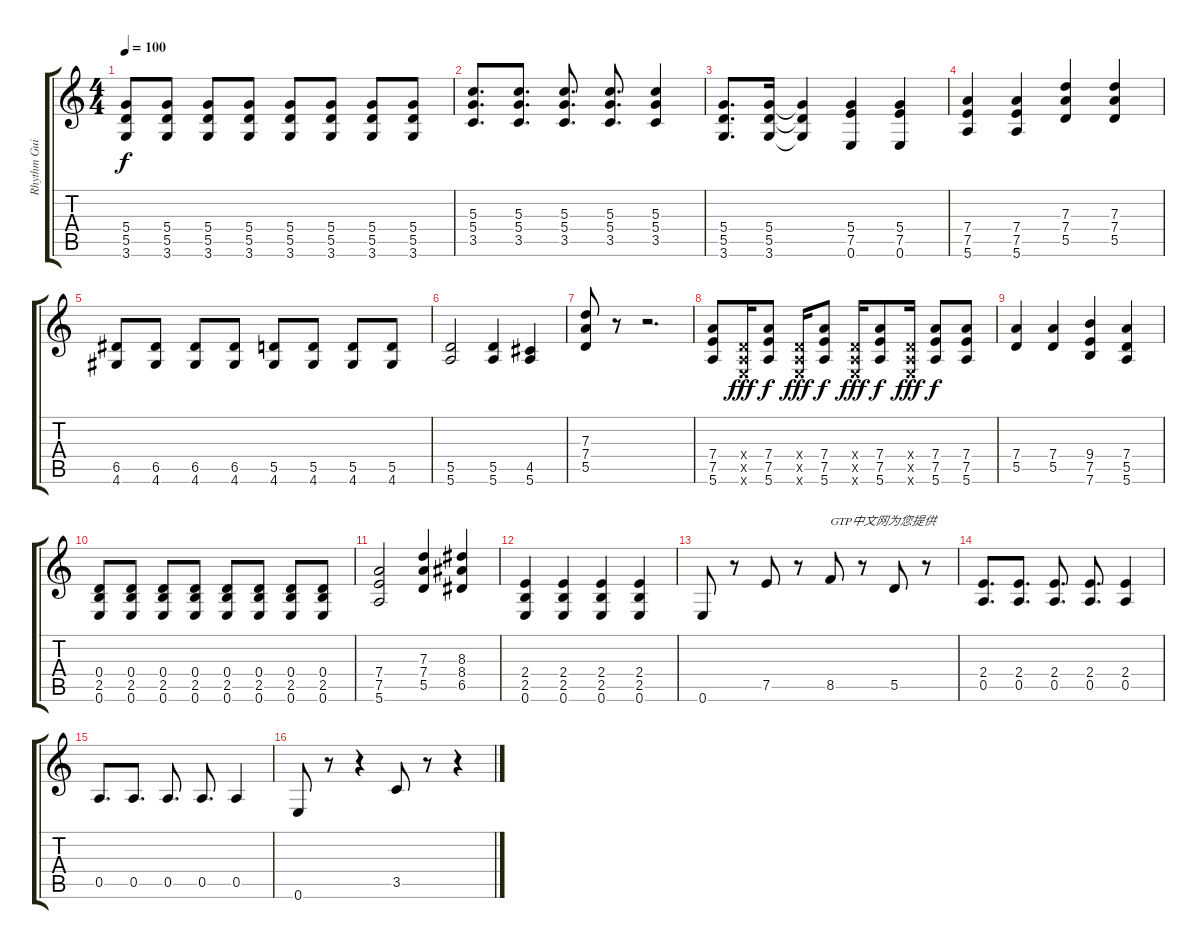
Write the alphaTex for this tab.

\track ("Rhythm Guitar" "Rhythm Gui") {instrument distortionguitar}
\staff {score tabs}
\tuning (E4 B3 G3 D3 A2 E2) {hide}
\ts (4 4)
\tempo 100
\clef g2
\ks c
(5.4 5.5 3.6).8{dy f} (5.4 5.5 3.6).8 (5.4 5.5 3.6).8 (5.4 5.5 3.6).8 (5.4 5.5 3.6).8 (5.4 5.5 3.6).8 (5.4 5.5 3.6).8 (5.4 5.5 3.6).8 |
(5.3 5.4 3.5).8{d} (5.3 5.4 3.5).8{d} (5.3 5.4 3.5).8{d} (5.3 5.4 3.5).8{d} (5.3 5.4 3.5).4 |
(5.4 5.5 3.6).8{d} (5.4 5.5 3.6).16 (5.4{t} 5.5{t} 3.6{t}).4 (5.4 7.5 0.6).4 (5.4 7.5 0.6).4 |
(7.4 7.5 5.6).4 (7.4 7.5 5.6).4 (7.3 7.4 5.5).4 (7.3 7.4 5.5).4 |
(6.5 4.6).8 (6.5 4.6).8 (6.5 4.6).8 (6.5 4.6).8 (5.5 4.6).8 (5.5 4.6).8 (5.5 4.6).8 (5.5 4.6).8 |
(5.5 5.6).2 (5.5 5.6).4 (4.5 5.6).4 |
(7.3 7.4 5.5).8 r.8 r.2{d} |
(7.4 7.5 5.6).8 (0.4{x} 0.5{x} 0.6{x}).16{dy fff} (7.4 7.5 5.6).8{dy f} (0.4{x} 0.5{x} 0.6{x}).16{dy fff} (7.4 7.5 5.6).8{dy f} (0.4{x} 0.5{x} 0.6{x}).16{dy fff} (7.4 7.5 5.6).8{dy f} (0.4{x} 0.5{x} 0.6{x}).16{dy fff} (7.4 7.5 5.6).8{dy f} (7.4 7.5 5.6).8 |
(7.4 5.5).4 (7.4 5.5).4 (9.4 7.5 7.6).4 (7.4 5.5 5.6).4 |
(0.4 2.5 0.6).8 (0.4 2.5 0.6).8 (0.4 2.5 0.6).8 (0.4 2.5 0.6).8 (0.4 2.5 0.6).8 (0.4 2.5 0.6).8 (0.4 2.5 0.6).8 (0.4 2.5 0.6).8 |
(7.4 7.5 5.6).2 (7.3 7.4 5.5).4 (8.3 8.4 6.5).4 |
(2.4 2.5 0.6).4 (2.4 2.5 0.6).4 (2.4 2.5 0.6).4 (2.4 2.5 0.6).4 |
0.6.8 r.8 7.5.8 r.8 8.5.8{txt "GTP中文网为您提供"} r.8 5.5.8 r.8 |
(2.4 0.5).8{d} (2.4 0.5).8{d} (2.4 0.5).8{d} (2.4 0.5).8{d} (2.4 0.5).4 |
0.5.8{d} 0.5.8{d} 0.5.8{d} 0.5.8{d} 0.5.4 |
0.6.8 r.8 r.4 3.5.8 r.8 r.4
